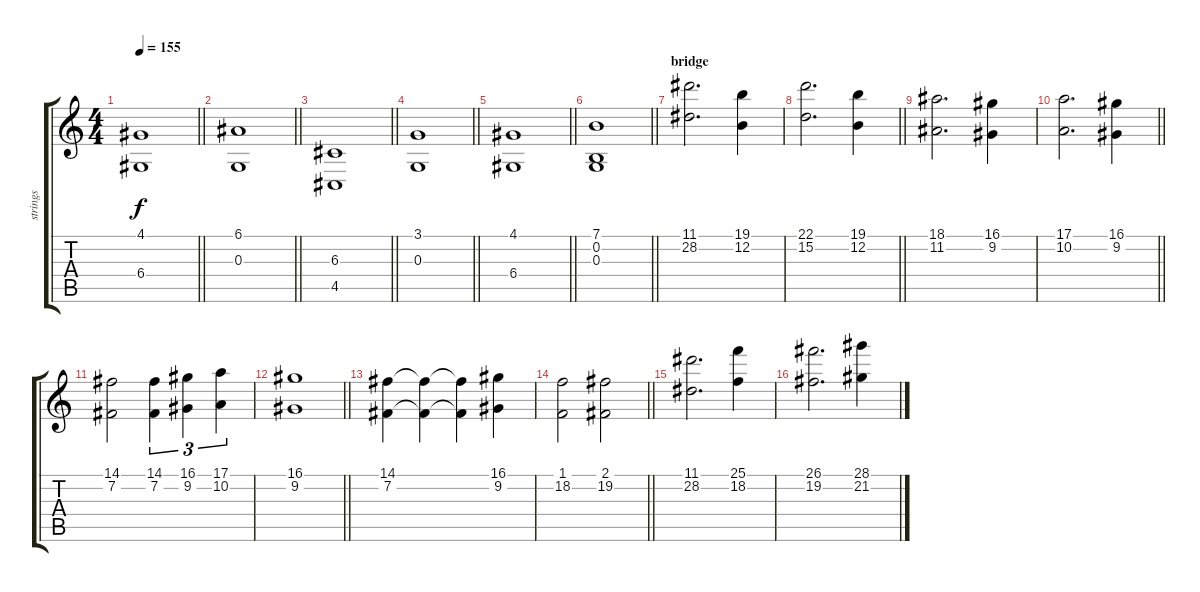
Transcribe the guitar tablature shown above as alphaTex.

\track ("strings" "strings") {instrument stringensemble1}
\staff {score tabs}
\tuning (E4 B3 G3 D3 A2 E2) {hide}
\ts (4 4)
\tempo 155
\clef g2
\barLineRight lightlight
\ks c
(4.1 6.4).1{dy f} |
\barLineRight lightlight
(6.1 0.3).1 |
\barLineRight lightlight
(6.3 4.5).1 |
\barLineRight lightlight
(3.1 0.3).1 |
\barLineRight lightlight
(4.1 6.4).1 |
\barLineRight lightlight
(7.1 0.2 0.3).1 |
\section ("" "bridge")
(11.1 28.2).2{d} (19.1 12.2).4 |
\barLineRight lightlight
(22.1 15.2).2{d} (19.1 12.2).4 |
(18.1 11.2).2{d} (16.1 9.2).4 |
\barLineRight lightlight
(17.1 10.2).2{d} (16.1 9.2).4 |
(14.1 7.2).2 (14.1 7.2).4{tu (3 2)} (16.1 9.2).4{tu (3 2)} (17.1 10.2).4{tu (3 2)} |
\barLineRight lightlight
(16.1 9.2).1 |
(14.1 7.2).4 (14.1{t} 7.2{t}).4 (14.1{t} 7.2{t}).4 (16.1 9.2).4 |
\barLineRight lightlight
(1.1 18.2).2 (2.1 19.2).2 |
(11.1 28.2).2{d} (25.1 18.2).4 |
(26.1 19.2).2{d} (28.1 21.2).4
